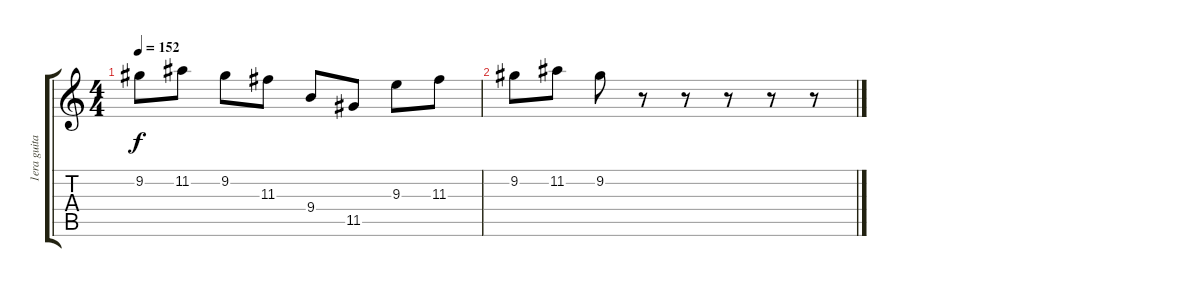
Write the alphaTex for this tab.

\track ("1era guitarra (clean)" "1era guita") {instrument electricguitarjazz}
\staff {score tabs}
\tuning (E4 B3 G3 D3 A2 E2) {hide}
\ts (4 4)
\tempo 152
\clef g2
\ks c
9.2.8{dy f} 11.2.8 9.2.8 11.3.8 9.4.8 11.5.8 9.3.8 11.3.8 |
9.2.8 11.2.8 9.2.8 r.8 r.8 r.8 r.8 r.8
